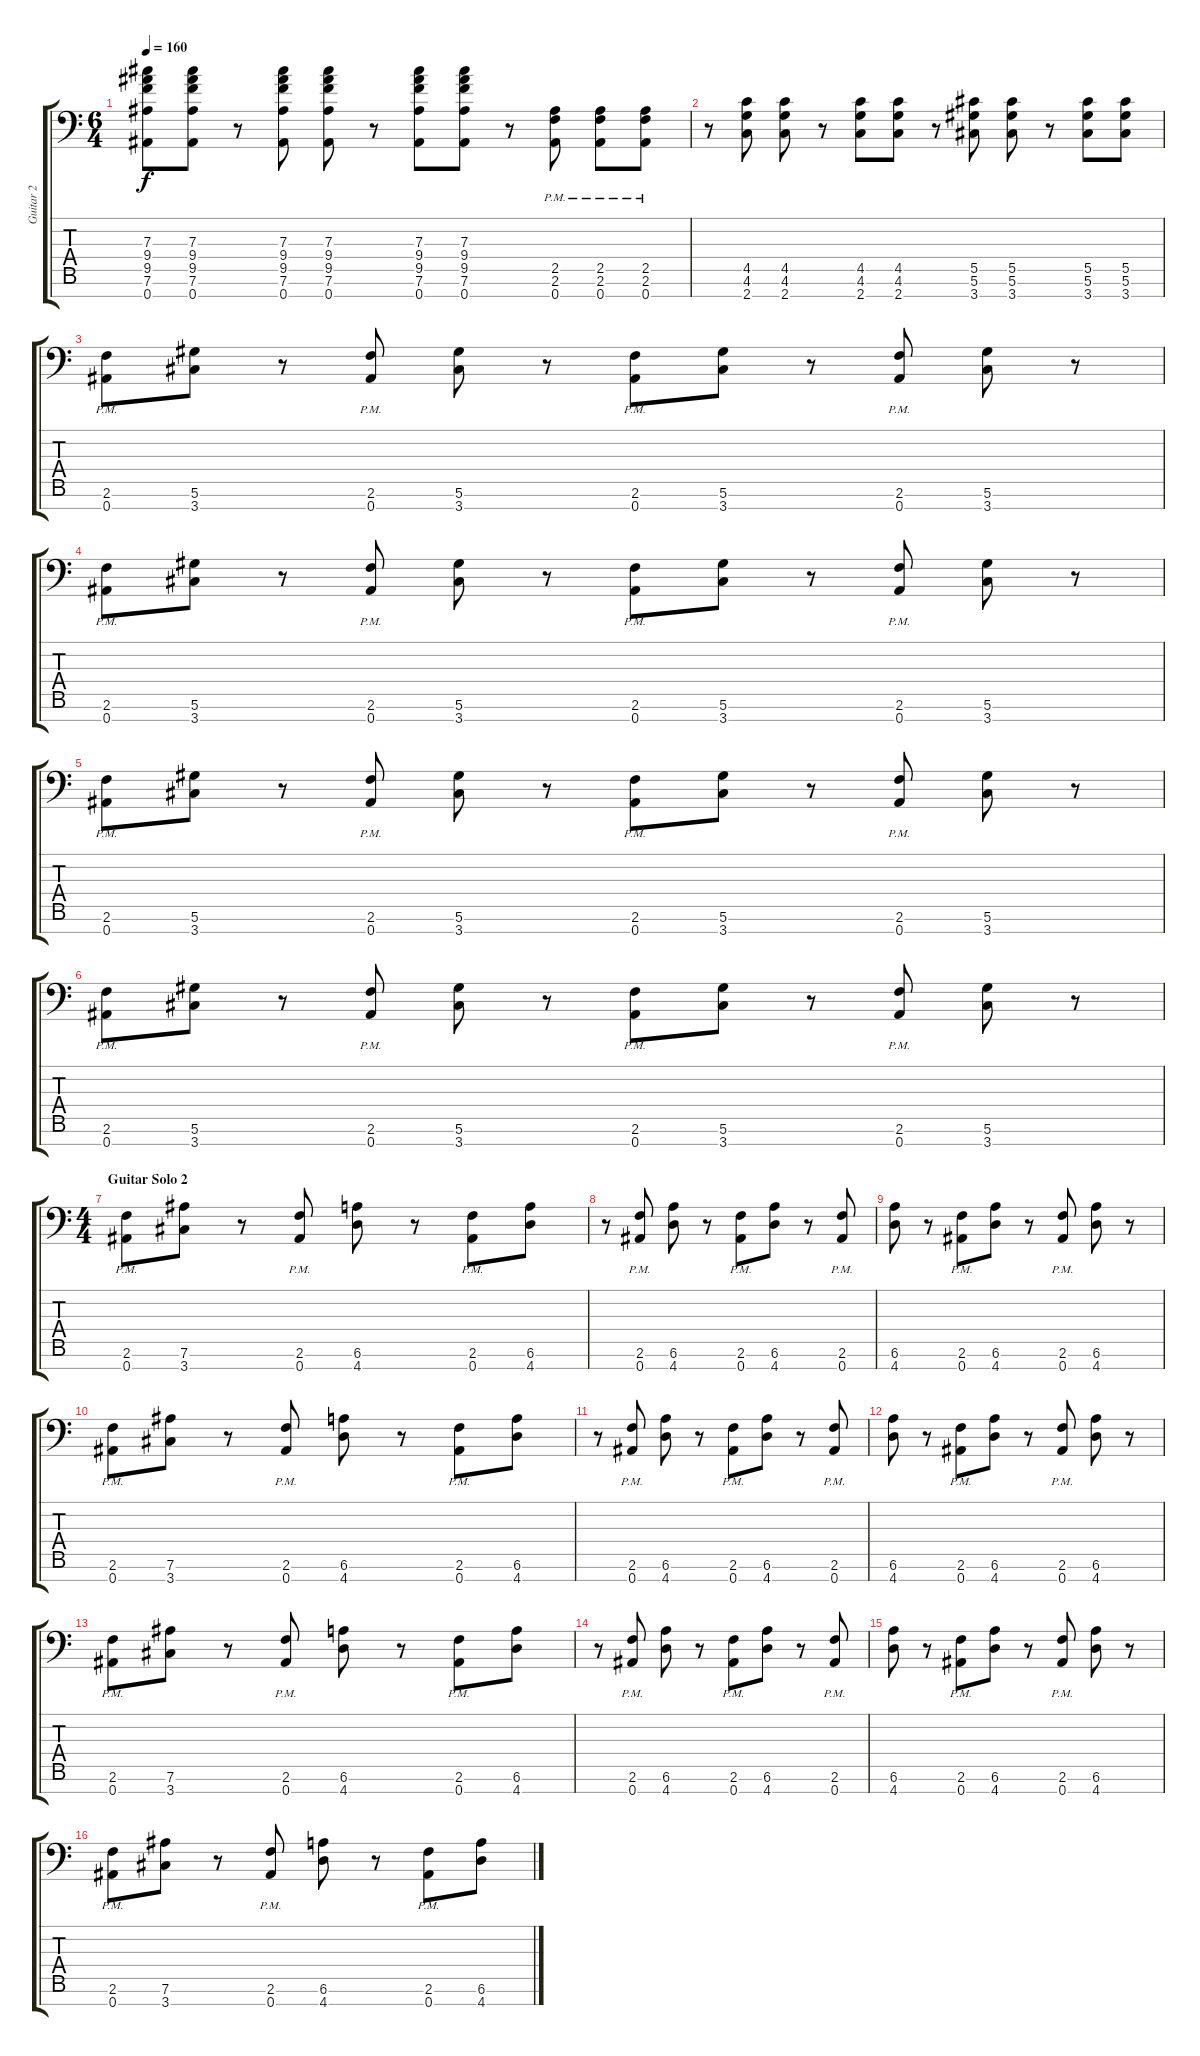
\track ("Guitar 2" "Guitar 2") {instrument distortionguitar}
\staff {score tabs}
\tuning (Eb4 Bb3 Gb3 Db3 Ab2 Eb2 Bb1) {hide}
\ts (6 4)
\tempo 160
\clef f4
\ks c
(7.3 9.4 9.5 7.6 0.7).8{dy f} (7.3 9.4 9.5 7.6 0.7).8 r.8 (7.3 9.4 9.5 7.6 0.7).8 (7.3 9.4 9.5 7.6 0.7).8 r.8 (7.3 9.4 9.5 7.6 0.7).8 (7.3 9.4 9.5 7.6 0.7).8 r.8 (2.5{pm} 2.6{pm} 0.7{pm}).8 (2.5{pm} 2.6{pm} 0.7{pm}).8 (2.5{pm} 2.6{pm} 0.7{pm}).8 |
r.8 (4.5 4.6 2.7).8 (4.5 4.6 2.7).8 r.8 (4.5 4.6 2.7).8 (4.5 4.6 2.7).8 r.8 (5.5 5.6 3.7).8 (5.5 5.6 3.7).8 r.8 (5.5 5.6 3.7).8 (5.5 5.6 3.7).8 |
(2.6{pm} 0.7{pm}).8 (5.6 3.7).8 r.8 (2.6{pm} 0.7{pm}).8 (5.6 3.7).8 r.8 (2.6{pm} 0.7{pm}).8 (5.6 3.7).8 r.8 (2.6{pm} 0.7{pm}).8 (5.6 3.7).8 r.8 |
(2.6{pm} 0.7{pm}).8 (5.6 3.7).8 r.8 (2.6{pm} 0.7{pm}).8 (5.6 3.7).8 r.8 (2.6{pm} 0.7{pm}).8 (5.6 3.7).8 r.8 (2.6{pm} 0.7{pm}).8 (5.6 3.7).8 r.8 |
(2.6{pm} 0.7{pm}).8 (5.6 3.7).8 r.8 (2.6{pm} 0.7{pm}).8 (5.6 3.7).8 r.8 (2.6{pm} 0.7{pm}).8 (5.6 3.7).8 r.8 (2.6{pm} 0.7{pm}).8 (5.6 3.7).8 r.8 |
(2.6{pm} 0.7{pm}).8 (5.6 3.7).8 r.8 (2.6{pm} 0.7{pm}).8 (5.6 3.7).8 r.8 (2.6{pm} 0.7{pm}).8 (5.6 3.7).8 r.8 (2.6{pm} 0.7{pm}).8 (5.6 3.7).8 r.8 |
\ts (4 4)
\section ("" "Guitar Solo 2")
(2.6{pm} 0.7).8 (7.6 3.7).8 r.8 (2.6{pm} 0.7{pm}).8 (6.6 4.7).8 r.8 (2.6{pm} 0.7{pm}).8 (6.6 4.7).8 |
r.8 (2.6{pm} 0.7{pm}).8 (6.6 4.7).8 r.8 (2.6{pm} 0.7{pm}).8 (6.6 4.7).8 r.8 (2.6{pm} 0.7{pm}).8 |
(6.6 4.7).8 r.8 (2.6{pm} 0.7{pm}).8 (6.6 4.7).8 r.8 (2.6{pm} 0.7{pm}).8 (6.6 4.7).8 r.8 |
(2.6{pm} 0.7).8 (7.6 3.7).8 r.8 (2.6{pm} 0.7{pm}).8 (6.6 4.7).8 r.8 (2.6{pm} 0.7{pm}).8 (6.6 4.7).8 |
r.8 (2.6{pm} 0.7{pm}).8 (6.6 4.7).8 r.8 (2.6{pm} 0.7{pm}).8 (6.6 4.7).8 r.8 (2.6{pm} 0.7{pm}).8 |
(6.6 4.7).8 r.8 (2.6{pm} 0.7{pm}).8 (6.6 4.7).8 r.8 (2.6{pm} 0.7{pm}).8 (6.6 4.7).8 r.8 |
(2.6{pm} 0.7).8 (7.6 3.7).8 r.8 (2.6{pm} 0.7{pm}).8 (6.6 4.7).8 r.8 (2.6{pm} 0.7{pm}).8 (6.6 4.7).8 |
r.8 (2.6{pm} 0.7{pm}).8 (6.6 4.7).8 r.8 (2.6{pm} 0.7{pm}).8 (6.6 4.7).8 r.8 (2.6{pm} 0.7{pm}).8 |
(6.6 4.7).8 r.8 (2.6{pm} 0.7{pm}).8 (6.6 4.7).8 r.8 (2.6{pm} 0.7{pm}).8 (6.6 4.7).8 r.8 |
(2.6{pm} 0.7).8 (7.6 3.7).8 r.8 (2.6{pm} 0.7{pm}).8 (6.6 4.7).8 r.8 (2.6{pm} 0.7{pm}).8 (6.6 4.7).8
